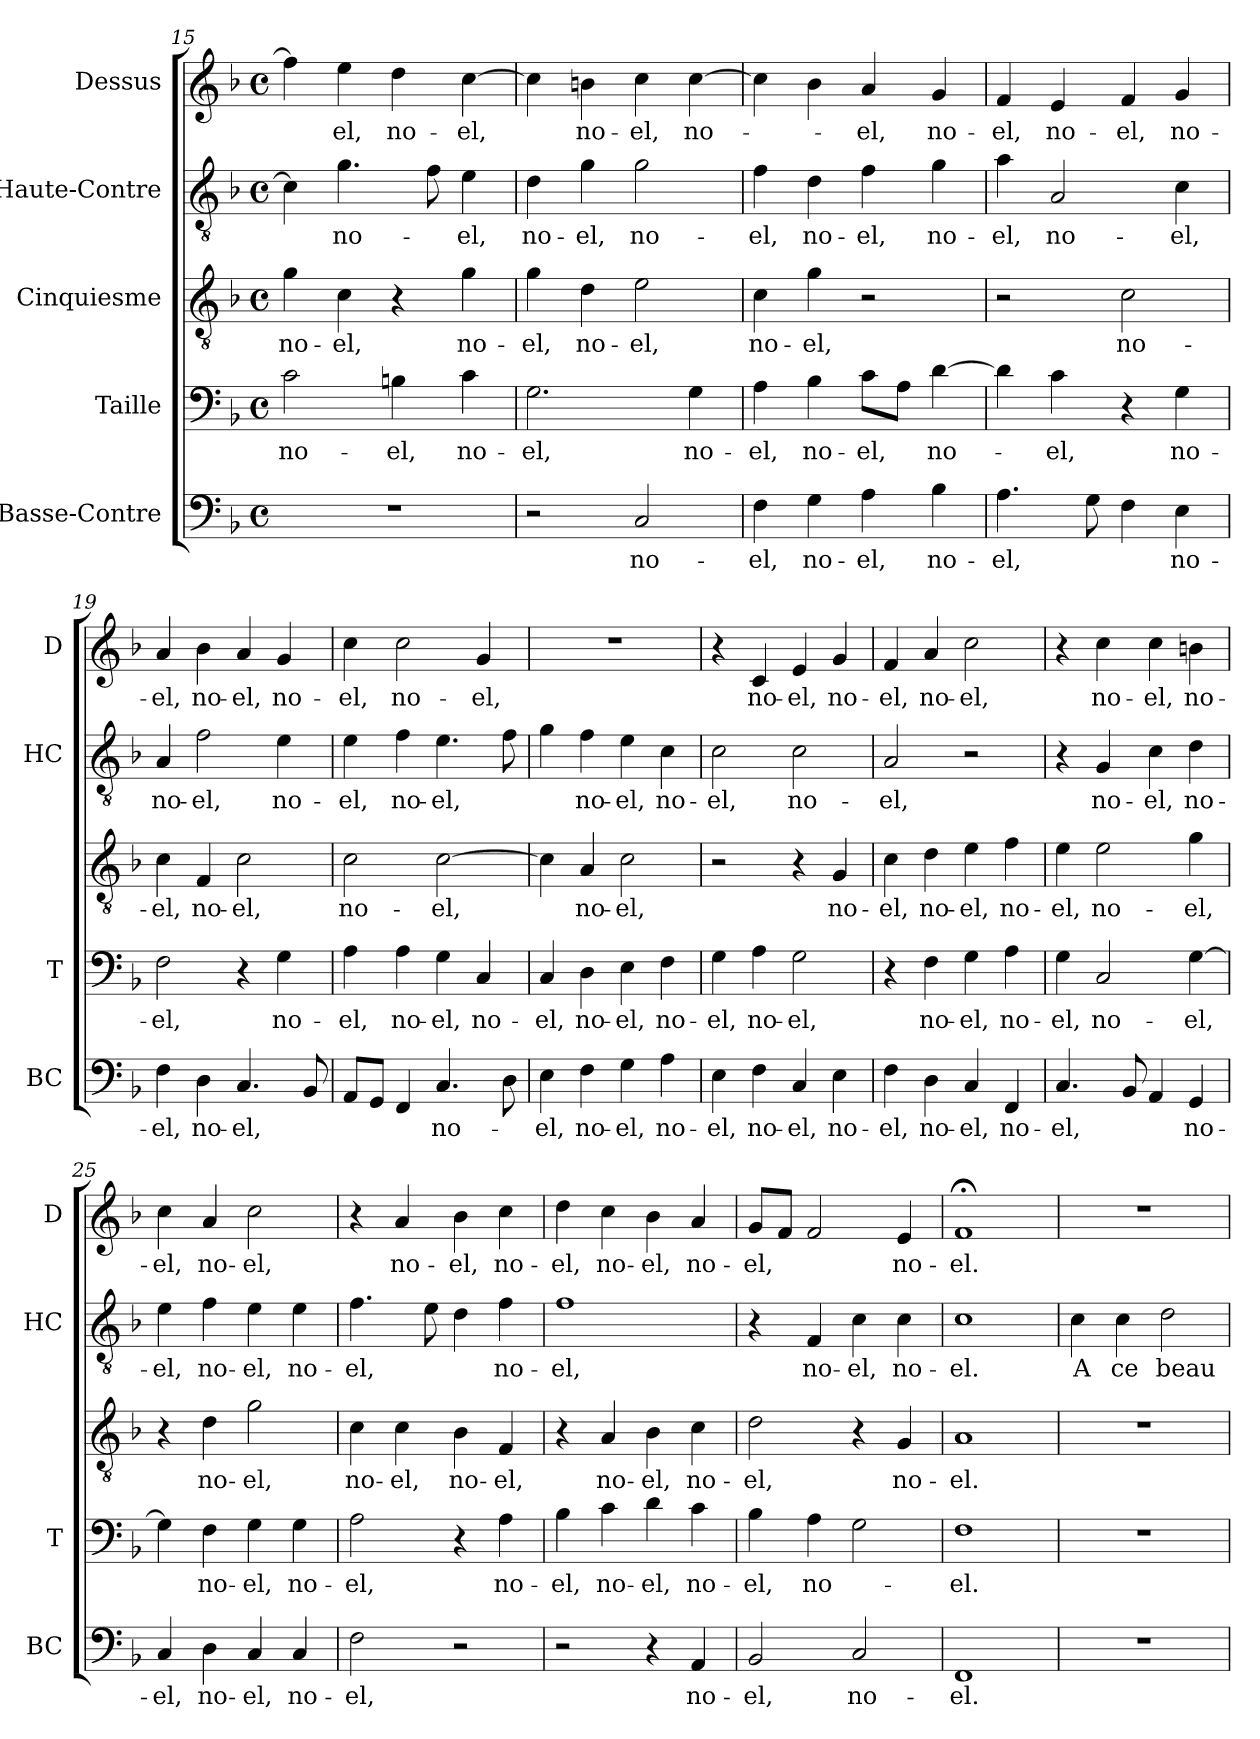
**kern	**text	**kern	**text	**kern	**text	**kern	**text	**kern	**text
*part5	*part5	*part4	*part4	*part3	*part3	*part2	*part2	*part1	*part1
*staff5	*staff5	*staff4	*staff4	*staff3	*staff3	*staff2	*staff2	*staff1	*staff1
*I"Basse-Contre	*	*I"Taille	*	*I"Cinquiesme	*	*I"Haute-Contre	*	*I"Dessus	*
*I'BC	*	*I'T	*	*	*	*I'HC	*	*I'D	*
*clefF4	*	*clefF4	*	*clefGv2	*	*clefGv2	*	*clefG2	*
*k[b-]	*	*k[b-]	*	*k[b-]	*	*k[b-]	*	*k[b-]	*
*M4/4	*	*M4/4	*	*M4/4	*	*M4/4	*	*M4/4	*
*met(c)	*	*met(c)	*	*met(c)	*	*met(c)	*	*met(c)	*
=15	=15	=15	=15	=15	=15	=15	=15	=15	=15
!	!	!	!LO:LY:b	!	!LO:LY:b	!	!	!	!
1r	.	2c\	no-	4g\	no-	4c\]	.	4ff\]	.
!	!	!	!	!	!LO:LY:b	!	!LO:LY:b	!	!LO:LY:b
.	.	.	.	4c\	-el,	4.g\	no-	4ee\	-el,
!	!	!	!LO:LY:b	!	!	!	!	!	!LO:LY:b
.	.	4Bn\	-el,	4r	.	.	.	4dd\	no-
.	.	.	.	.	.	8f\	.	.	.
!	!	!	!LO:LY:b	!	!LO:LY:b	!	!LO:LY:b	!	!LO:LY:b
.	.	4c\	no-	4g\	no-	4e\	-el,	[4cc\	-el,
!!LO:LB:g=z
=16	=16	=16	=16	=16	=16	=16	=16	=16	=16
!	!	!	!LO:LY:b	!	!LO:LY:b	!	!LO:LY:b	!	!
2r	.	2.G\	-el,	4g\	-el,	4d\	no-	4cc\]	.
!	!	!	!	!	!LO:LY:b	!	!LO:LY:b	!	!LO:LY:b
.	.	.	.	4d\	no-	4g\	-el,	4bn\	no-
!	!LO:LY:b	!	!	!	!LO:LY:b	!	!LO:LY:b	!	!LO:LY:b
2C/	no-	.	.	2e\	-el,	2g\	no-	4cc\	-el,
!	!	!	!LO:LY:b	!	!	!	!	!	!LO:LY:b
.	.	4G\	no-	.	.	.	.	[4cc\	no-
=17	=17	=17	=17	=17	=17	=17	=17	=17	=17
!	!LO:LY:b	!	!LO:LY:b	!	!LO:LY:b	!	!LO:LY:b	!	!
4F\	-el,	4A\	-el,	4c\	no-	4f\	-el,	4cc\]	.
!	!LO:LY:b	!	!LO:LY:b	!	!LO:LY:b	!	!LO:LY:b	!	!
4G\	no-	4B-\	no-	4g\	-el,	4d\	no-	4b-\	.
!	!LO:LY:b	!	!LO:LY:b	!	!	!	!LO:LY:b	!	!LO:LY:b
4A\	-el,	8cL	-el,	2r	.	4f\	-el,	4a/	-el,
.	.	8AJ	.	.	.	.	.	.	.
!	!LO:LY:b	!	!LO:LY:b	!	!	!	!LO:LY:b	!	!LO:LY:b
4B-\	no-	[4d\	no-	.	.	4g\	no-	4g/	no-
=18	=18	=18	=18	=18	=18	=18	=18	=18	=18
!	!LO:LY:b	!	!	!	!	!	!LO:LY:b	!	!LO:LY:b
4.A\	-el,	4d\]	.	2r	.	4a\	-el,	4f/	-el,
!	!	!	!LO:LY:b	!	!	!	!LO:LY:b	!	!LO:LY:b
.	.	4c\	-el,	.	.	2A/	no-	4e/	no-
8G\	.	.	.	.	.	.	.	.	.
!	!	!	!	!	!LO:LY:b	!	!	!	!LO:LY:b
4F\	.	4r	.	2c\	no-	.	.	4f/	-el,
!	!LO:LY:b	!	!LO:LY:b	!	!	!	!LO:LY:b	!	!LO:LY:b
4E\	no-	4G\	no-	.	.	4c\	-el,	4g/	no-
=19	=19	=19	=19	=19	=19	=19	=19	=19	=19
!	!LO:LY:b	!	!LO:LY:b	!	!LO:LY:b	!	!LO:LY:b	!	!LO:LY:b
4F\	-el,	2F\	-el,	4c\	-el,	4A/	no-	4a/	-el,
!	!LO:LY:b	!	!	!	!LO:LY:b	!	!LO:LY:b	!	!LO:LY:b
4D\	no-	.	.	4F/	no-	2f\	-el,	4b-\	no-
!	!LO:LY:b	!	!	!	!LO:LY:b	!	!	!	!LO:LY:b
4.C/	-el,	4r	.	2c\	-el,	.	.	4a/	-el,
!	!	!	!LO:LY:b	!	!	!	!LO:LY:b	!	!LO:LY:b
.	.	4G\	no-	.	.	4e\	no-	4g/	no-
8BB-/	.	.	.	.	.	.	.	.	.
=20	=20	=20	=20	=20	=20	=20	=20	=20	=20
!	!	!	!LO:LY:b	!	!LO:LY:b	!	!LO:LY:b	!	!LO:LY:b
8AAL	.	4A\	-el,	2c\	no-	4e\	-el,	4cc\	-el,
8GGJ	.	.	.	.	.	.	.	.	.
!	!	!	!LO:LY:b	!	!	!	!LO:LY:b	!	!LO:LY:b
4FF/	.	4A\	no-	.	.	4f\	no-	2cc\	no-
!	!LO:LY:b	!	!LO:LY:b	!	!LO:LY:b	!	!LO:LY:b	!	!
4.C/	no-	4G\	-el,	[2c\	-el,	4.e\	-el,	.	.
!	!	!	!LO:LY:b	!	!	!	!	!	!LO:LY:b
.	.	4C/	no-	.	.	.	.	4g/	-el,
8D\	.	.	.	.	.	8f\	.	.	.
=21	=21	=21	=21	=21	=21	=21	=21	=21	=21
!	!LO:LY:b	!	!LO:LY:b	!	!	!	!	!	!
4E\	-el,	4C/	-el,	4c\]	.	4g\	.	1r	.
!	!LO:LY:b	!	!LO:LY:b	!	!LO:LY:b	!	!LO:LY:b	!	!
4F\	no-	4D\	no-	4A/	no-	4f\	no-	.	.
!	!LO:LY:b	!	!LO:LY:b	!	!LO:LY:b	!	!LO:LY:b	!	!
4G\	-el,	4E\	-el,	2c\	-el,	4e\	-el,	.	.
!	!LO:LY:b	!	!LO:LY:b	!	!	!	!LO:LY:b	!	!
4A\	no-	4F\	no-	.	.	4c\	no-	.	.
=22	=22	=22	=22	=22	=22	=22	=22	=22	=22
!	!LO:LY:b	!	!LO:LY:b	!	!	!	!LO:LY:b	!	!
4E\	-el,	4G\	-el,	2r	.	2c\	-el,	4r	.
!	!LO:LY:b	!	!LO:LY:b	!	!	!	!	!	!LO:LY:b
4F\	no-	4A\	no-	.	.	.	.	4c/	no-
!	!LO:LY:b	!	!LO:LY:b	!	!	!	!LO:LY:b	!	!LO:LY:b
4C/	-el,	2G\	-el,	4r	.	2c\	no-	4e/	-el,
!	!LO:LY:b	!	!	!	!LO:LY:b	!	!	!	!LO:LY:b
4E\	no-	.	.	4G/	no-	.	.	4g/	no-
=23	=23	=23	=23	=23	=23	=23	=23	=23	=23
!	!LO:LY:b	!	!	!	!LO:LY:b	!	!LO:LY:b	!	!LO:LY:b
4F\	-el,	4r	.	4c\	-el,	2A/	-el,	4f/	-el,
!	!LO:LY:b	!	!LO:LY:b	!	!LO:LY:b	!	!	!	!LO:LY:b
4D\	no-	4F\	no-	4d\	no-	.	.	4a/	no-
!	!LO:LY:b	!	!LO:LY:b	!	!LO:LY:b	!	!	!	!LO:LY:b
4C/	-el,	4G\	-el,	4e\	-el,	2r	.	2cc\	-el,
!	!LO:LY:b	!	!LO:LY:b	!	!LO:LY:b	!	!	!	!
4FF/	no-	4A\	no-	4f\	no-	.	.	.	.
!!LO:PB:g=z
=24	=24	=24	=24	=24	=24	=24	=24	=24	=24
!	!LO:LY:b	!	!LO:LY:b	!	!LO:LY:b	!	!	!	!
4.C/	-el,	4G\	-el,	4e\	-el,	4r	.	4r	.
!	!	!	!LO:LY:b	!	!LO:LY:b	!	!LO:LY:b	!	!LO:LY:b
.	.	2C/	no-	2e\	no-	4G/	no-	4cc\	no-
8BB-/	.	.	.	.	.	.	.	.	.
!	!	!	!	!	!	!	!LO:LY:b	!	!LO:LY:b
4AA/	.	.	.	.	.	4c\	-el,	4cc\	-el,
!	!LO:LY:b	!	!LO:LY:b	!	!LO:LY:b	!	!LO:LY:b	!	!LO:LY:b
4GG/	no-	[4G\	-el,	4g\	-el,	4d\	no-	4bn\	no-
=25	=25	=25	=25	=25	=25	=25	=25	=25	=25
!	!LO:LY:b	!	!	!	!	!	!LO:LY:b	!	!LO:LY:b
4C/	-el,	4G\]	.	4r	.	4e\	-el,	4cc\	-el,
!	!LO:LY:b	!	!LO:LY:b	!	!LO:LY:b	!	!LO:LY:b	!	!LO:LY:b
4D\	no-	4F\	no-	4d\	no-	4f\	no-	4a/	no-
!	!LO:LY:b	!	!LO:LY:b	!	!LO:LY:b	!	!LO:LY:b	!	!LO:LY:b
4C/	-el,	4G\	-el,	2g\	-el,	4e\	-el,	2cc\	-el,
!	!LO:LY:b	!	!LO:LY:b	!	!	!	!LO:LY:b	!	!
4C/	no-	4G\	no-	.	.	4e\	no-	.	.
=26	=26	=26	=26	=26	=26	=26	=26	=26	=26
!	!LO:LY:b	!	!LO:LY:b	!	!LO:LY:b	!	!LO:LY:b	!	!
2F\	-el,	2A\	-el,	4c\	no-	4.f\	-el,	4r	.
!	!	!	!	!	!LO:LY:b	!	!	!	!LO:LY:b
.	.	.	.	4c\	-el,	.	.	4a/	no-
.	.	.	.	.	.	8e\	.	.	.
!	!	!	!	!	!LO:LY:b	!	!	!	!LO:LY:b
2r	.	4r	.	4B-\	no-	4d\	.	4b-\	-el,
!	!	!	!LO:LY:b	!	!LO:LY:b	!	!LO:LY:b	!	!LO:LY:b
.	.	4A\	no-	4F/	-el,	4f\	no-	4cc\	no-
=27	=27	=27	=27	=27	=27	=27	=27	=27	=27
!	!	!	!LO:LY:b	!	!	!	!LO:LY:b	!	!LO:LY:b
2r	.	4B-\	-el,	4r	.	1f	-el,	4dd\	-el,
!	!	!	!LO:LY:b	!	!LO:LY:b	!	!	!	!LO:LY:b
.	.	4c\	no-	4A/	no-	.	.	4cc\	no-
!	!	!	!LO:LY:b	!	!LO:LY:b	!	!	!	!LO:LY:b
4r	.	4d\	-el,	4B-\	-el,	.	.	4b-\	-el,
!	!LO:LY:b	!	!LO:LY:b	!	!LO:LY:b	!	!	!	!LO:LY:b
4AA/	no-	4c\	no-	4c\	no-	.	.	4a/	no-
=28	=28	=28	=28	=28	=28	=28	=28	=28	=28
!	!LO:LY:b	!	!LO:LY:b	!	!LO:LY:b	!	!	!	!LO:LY:b
2BB-/	-el,	4B-\	-el,	2d\	-el,	4r	.	8gL	-el,
.	.	.	.	.	.	.	.	8fJ	.
!	!	!	!LO:LY:b	!	!	!	!LO:LY:b	!	!
.	.	4A\	no-	.	.	4F/	no-	2f/	.
!	!LO:LY:b	!	!	!	!	!	!LO:LY:b	!	!
2C/	no-	2G\	.	4r	.	4c\	-el,	.	.
!	!	!	!	!	!LO:LY:b	!	!LO:LY:b	!	!LO:LY:b
.	.	.	.	4G/	no-	4c\	no-	4e/	no-
=29	=29	=29	=29	=29	=29	=29	=29	=29	=29
!	!LO:LY:b	!	!LO:LY:b	!	!LO:LY:b	!	!LO:LY:b	!	!LO:LY:b
1FF	-el.	1F	-el.	1A	-el.	1c	-el.	1f;<	-el.
=30	=30	=30	=30	=30	=30	=30	=30	=30	=30
!	!	!	!	!	!	!	!LO:LY:b	!	!
1r	.	1r	.	1r	.	4c\	A	1r	.
!	!	!	!	!	!	!	!LO:LY:b	!	!
.	.	.	.	.	.	4c\	ce	.	.
!	!	!	!	!	!	!	!LO:LY:b	!	!
.	.	.	.	.	.	2d\	beau	.	.
=	=	=	=	=	=	=	=	=	=
*-	*-	*-	*-	*-	*-	*-	*-	*-	*-
